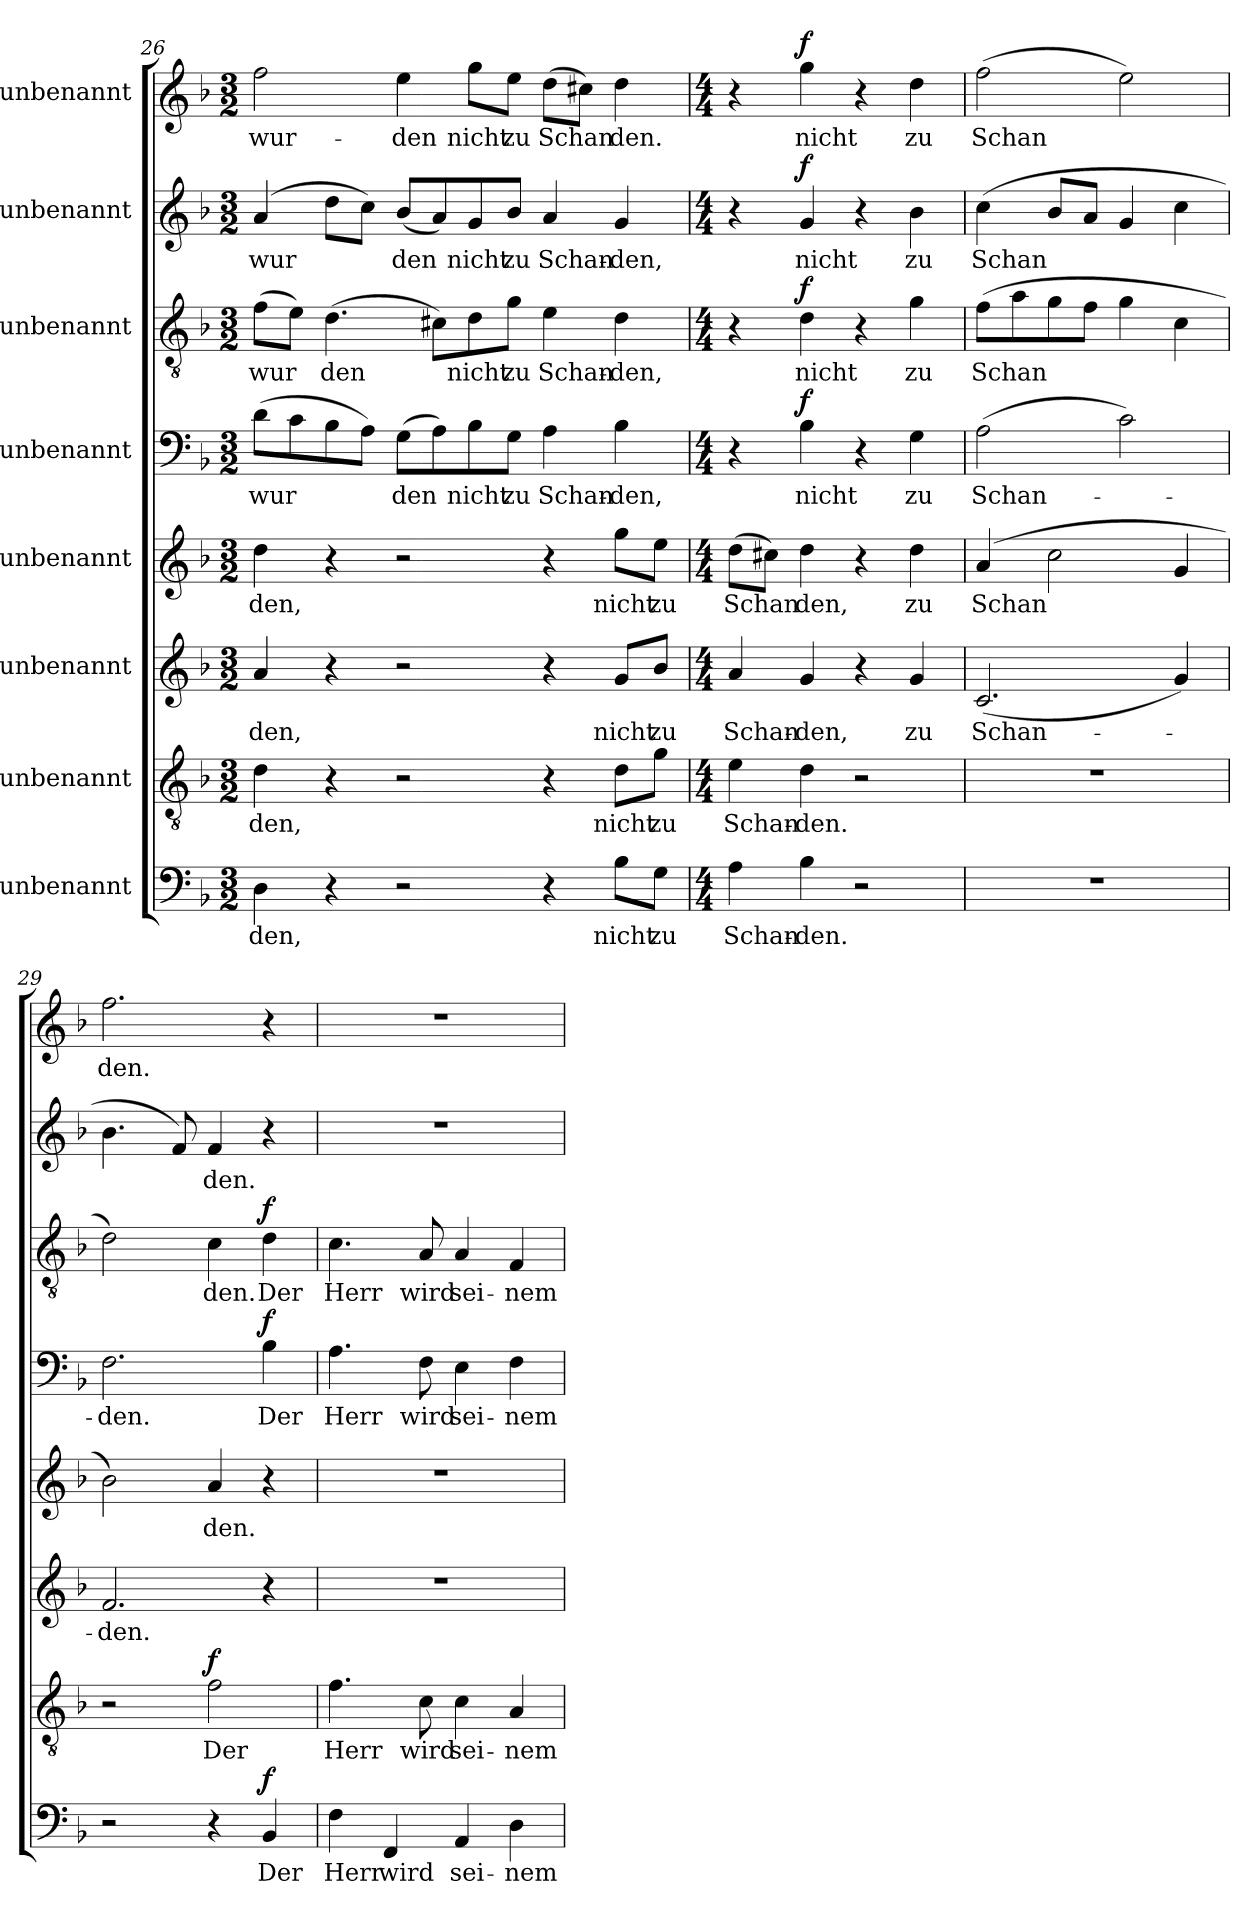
**kern	**text	**dynam	**kern	**text	**dynam	**kern	**text	**kern	**text	**kern	**text	**dynam	**kern	**text	**dynam	**kern	**text	**dynam	**kern	**text	**dynam
*part8	*part8	*part8	*part7	*part7	*part7	*part6	*part6	*part5	*part5	*part4	*part4	*part4	*part3	*part3	*part3	*part2	*part2	*part2	*part1	*part1	*part1
*staff8	*staff8	*staff8	*staff7	*staff7	*staff7	*staff6	*staff6	*staff5	*staff5	*staff4	*staff4	*staff4	*staff3	*staff3	*staff3	*staff2	*staff2	*staff2	*staff1	*staff1	*staff1
*I"unbenannt	*	*	*I"unbenannt	*	*	*I"unbenannt	*	*I"unbenannt	*	*I"unbenannt	*	*	*I"unbenannt	*	*	*I"unbenannt	*	*	*I"unbenannt	*	*
*clefF4	*	*	*clefGv2	*	*	*clefG2	*	*clefG2	*	*clefF4	*	*	*clefGv2	*	*	*clefG2	*	*	*clefG2	*	*
*k[b-]	*	*	*k[b-]	*	*	*k[b-]	*	*k[b-]	*	*k[b-]	*	*	*k[b-]	*	*	*k[b-]	*	*	*k[b-]	*	*
*M3/2	*	*	*M3/2	*	*	*M3/2	*	*M3/2	*	*M3/2	*	*	*M3/2	*	*	*M3/2	*	*	*M3/2	*	*
=26	=26	=26	=26	=26	=26	=26	=26	=26	=26	=26	=26	=26	=26	=26	=26	=26	=26	=26	=26	=26	=26
!	!LO:LY:b	!	!	!LO:LY:b	!	!	!LO:LY:b	!	!LO:LY:b	!	!LO:LY:b	!	!	!LO:LY:b	!	!	!LO:LY:b	!	!	!LO:LY:b	!
4D\	den,	.	4d\	den,	.	4a/	den,	4dd\	den,	(>8d\L	wur	.	(>8f\L	wur	.	(>4a/	wur	.	2ff\	wur-	.
.	.	.	.	.	.	.	.	.	.	8c\	.	.	8e\J)	.	.	.	.	.	.	.	.
!	!	!	!	!	!	!	!	!	!	!	!	!	!	!LO:LY:b	!	!	!	!	!	!	!
4r	.	.	4r	.	.	4r	.	4r	.	8B-\	.	.	(>4.d\	den	.	8dd\L	.	.	.	.	.
.	.	.	.	.	.	.	.	.	.	8A\J)	.	.	.	.	.	8cc\J)	.	.	.	.	.
!	!	!	!	!	!	!	!	!	!	!	!LO:LY:b	!	!	!	!	!	!LO:LY:b	!	!	!LO:LY:b	!
2r	.	.	2r	.	.	2r	.	2r	.	(>8G\L	den	.	.	.	.	(<8b-/L	den	.	4ee\	den	.
.	.	.	.	.	.	.	.	.	.	8A\)	.	.	8c#X\L)	.	.	8a/)	.	.	.	.	.
!	!	!	!	!	!	!	!	!	!	!	!LO:LY:b	!	!	!LO:LY:b	!	!	!LO:LY:b	!	!	!LO:LY:b	!
.	.	.	.	.	.	.	.	.	.	8B-\	nicht	.	8d\	nicht	.	8g/	nicht	.	8gg\L	nicht	.
!	!	!	!	!	!	!	!	!	!	!	!LO:LY:b	!	!	!LO:LY:b	!	!	!LO:LY:b	!	!	!LO:LY:b	!
.	.	.	.	.	.	.	.	.	.	8G\J	zu	.	8g\J	zu	.	8b-/J	zu	.	8ee\J	zu	.
!	!	!	!	!	!	!	!	!	!	!	!LO:LY:b	!	!	!LO:LY:b	!	!	!LO:LY:b	!	!	!LO:LY:b	!
4r	.	.	4r	.	.	4r	.	4r	.	4A\	Schan-	.	4e\	Schan-	.	4a/	Schan-	.	(>8dd\L	Schan	.
.	.	.	.	.	.	.	.	.	.	.	.	.	.	.	.	.	.	.	8cc#X\J)	.	.
!	!LO:LY:b	!	!	!LO:LY:b	!	!	!LO:LY:b	!	!LO:LY:b	!	!LO:LY:b	!	!	!LO:LY:b	!	!	!LO:LY:b	!	!	!LO:LY:b	!
8B-\L	nicht	.	8d\L	nicht	.	8g/L	nicht	8gg\L	nicht	4B-\	den,	.	4d\	den,	.	4g/	den,	.	4dd\	den.	.
!	!LO:LY:b	!	!	!LO:LY:b	!	!	!LO:LY:b	!	!LO:LY:b	!	!	!	!	!	!	!	!	!	!	!	!
8G\J	zu	.	8g\J	zu	.	8b-/J	zu	8ee\J	zu	.	.	.	.	.	.	.	.	.	.	.	.
!!LO:PB:g=z
=27	=27	=27	=27	=27	=27	=27	=27	=27	=27	=27	=27	=27	=27	=27	=27	=27	=27	=27	=27	=27	=27
*M4/4	*	*	*M4/4	*	*	*M4/4	*	*M4/4	*	*M4/4	*	*	*M4/4	*	*	*M4/4	*	*	*M4/4	*	*
!	!LO:LY:b	!	!	!LO:LY:b	!	!	!LO:LY:b	!	!LO:LY:b	!	!	!	!	!	!	!	!	!	!	!	!
4A\	Schan-	.	4e\	Schan-	.	4a/	Schan-	(>8dd\L	Schan	4r	.	.	4r	.	.	4r	.	.	4r	.	.
.	.	.	.	.	.	.	.	8cc#X\J)	.	.	.	.	.	.	.	.	.	.	.	.	.
!	!LO:LY:b	!	!	!LO:LY:b	!	!	!LO:LY:b	!	!LO:LY:b	!	!LO:LY:b	!LO:DY:b	!	!LO:LY:b	!LO:DY:b	!	!LO:LY:b	!LO:DY:b	!	!LO:LY:b	!LO:DY:b
4B-\	den.	.	4d\	den.	.	4g/	den,	4dd\	den,	4B-\	nicht	f	4d\	nicht	f	4g/	nicht	f	4gg\	nicht	f
2r	.	.	2r	.	.	4r	.	4r	.	4r	.	.	4r	.	.	4r	.	.	4r	.	.
!	!	!	!	!	!	!	!LO:LY:b	!	!LO:LY:b	!	!LO:LY:b	!	!	!LO:LY:b	!	!	!LO:LY:b	!	!	!LO:LY:b	!
.	.	.	.	.	.	4g/	zu	4dd\	zu	4G\	zu	.	4g\	zu	.	4b-\	zu	.	4dd\	zu	.
=28	=28	=28	=28	=28	=28	=28	=28	=28	=28	=28	=28	=28	=28	=28	=28	=28	=28	=28	=28	=28	=28
!	!	!	!	!	!	!	!LO:LY:b	!	!LO:LY:b	!	!LO:LY:b	!	!	!LO:LY:b	!	!	!LO:LY:b	!	!	!LO:LY:b	!
1r	.	.	1r	.	.	(<2.c/	Schan-	(>4a/	Schan	(>2A\	Schan-	.	(>8f\L	Schan	.	(>4cc\	Schan	.	(>2ff\	Schan	.
.	.	.	.	.	.	.	.	.	.	.	.	.	8a\	.	.	.	.	.	.	.	.
.	.	.	.	.	.	.	.	2cc\	.	.	.	.	8g\	.	.	8b-/L	.	.	.	.	.
.	.	.	.	.	.	.	.	.	.	.	.	.	8f\J	.	.	8a/J	.	.	.	.	.
.	.	.	.	.	.	.	.	.	.	2c\)	.	.	4g\	.	.	4g/	.	.	2ee\)	.	.
.	.	.	.	.	.	4g/)	.	4g/	.	.	.	.	4c\	.	.	4cc\	.	.	.	.	.
=29	=29	=29	=29	=29	=29	=29	=29	=29	=29	=29	=29	=29	=29	=29	=29	=29	=29	=29	=29	=29	=29
!	!	!	!	!	!	!	!LO:LY:b	!	!	!	!LO:LY:b	!	!	!	!	!	!	!	!	!LO:LY:b	!
2r	.	.	2r	.	.	2.f/	den.	2b-\)	.	2.F\	den.	.	2d\)	.	.	4.b-\	.	.	2.ff\	den.	.
.	.	.	.	.	.	.	.	.	.	.	.	.	.	.	.	8f/)	.	.	.	.	.
!	!	!	!	!LO:LY:b	!LO:DY:b	!	!	!	!LO:LY:b	!	!	!	!	!LO:LY:b	!	!	!LO:LY:b	!	!	!	!
4r	.	.	2f\	Der	f	.	.	4a/	den.	.	.	.	4c\	den.	.	4f/	den.	.	.	.	.
!	!LO:LY:b	!LO:DY:b	!	!	!	!	!	!	!	!	!LO:LY:b	!LO:DY:b	!	!LO:LY:b	!LO:DY:b	!	!	!	!	!	!
4BB-/	Der	f	.	.	.	4r	.	4r	.	4B-\	Der	f	4d\	Der	f	4r	.	.	4r	.	.
=30	=30	=30	=30	=30	=30	=30	=30	=30	=30	=30	=30	=30	=30	=30	=30	=30	=30	=30	=30	=30	=30
!	!LO:LY:b	!	!	!LO:LY:b	!	!	!	!	!	!	!LO:LY:b	!	!	!LO:LY:b	!	!	!	!	!	!	!
4F\	Herr	.	4.f\	Herr	.	1r	.	1r	.	4.A\	Herr	.	4.c\	Herr	.	1r	.	.	1r	.	.
!	!LO:LY:b	!	!	!	!	!	!	!	!	!	!	!	!	!	!	!	!	!	!	!	!
4FF/	wird	.	.	.	.	.	.	.	.	.	.	.	.	.	.	.	.	.	.	.	.
!	!	!	!	!LO:LY:b	!	!	!	!	!	!	!LO:LY:b	!	!	!LO:LY:b	!	!	!	!	!	!	!
.	.	.	8c\	wird	.	.	.	.	.	8F\	wird	.	8A/	wird	.	.	.	.	.	.	.
!	!LO:LY:b	!	!	!LO:LY:b	!	!	!	!	!	!	!LO:LY:b	!	!	!LO:LY:b	!	!	!	!	!	!	!
4AA/	sei-	.	4c\	sei-	.	.	.	.	.	4E\	sei-	.	4A/	sei-	.	.	.	.	.	.	.
!	!LO:LY:b	!	!	!LO:LY:b	!	!	!	!	!	!	!LO:LY:b	!	!	!LO:LY:b	!	!	!	!	!	!	!
4D\	nem	.	4A/	nem	.	.	.	.	.	4F\	nem	.	4F/	nem	.	.	.	.	.	.	.
=	=	=	=	=	=	=	=	=	=	=	=	=	=	=	=	=	=	=	=	=	=
*-	*-	*-	*-	*-	*-	*-	*-	*-	*-	*-	*-	*-	*-	*-	*-	*-	*-	*-	*-	*-	*-
